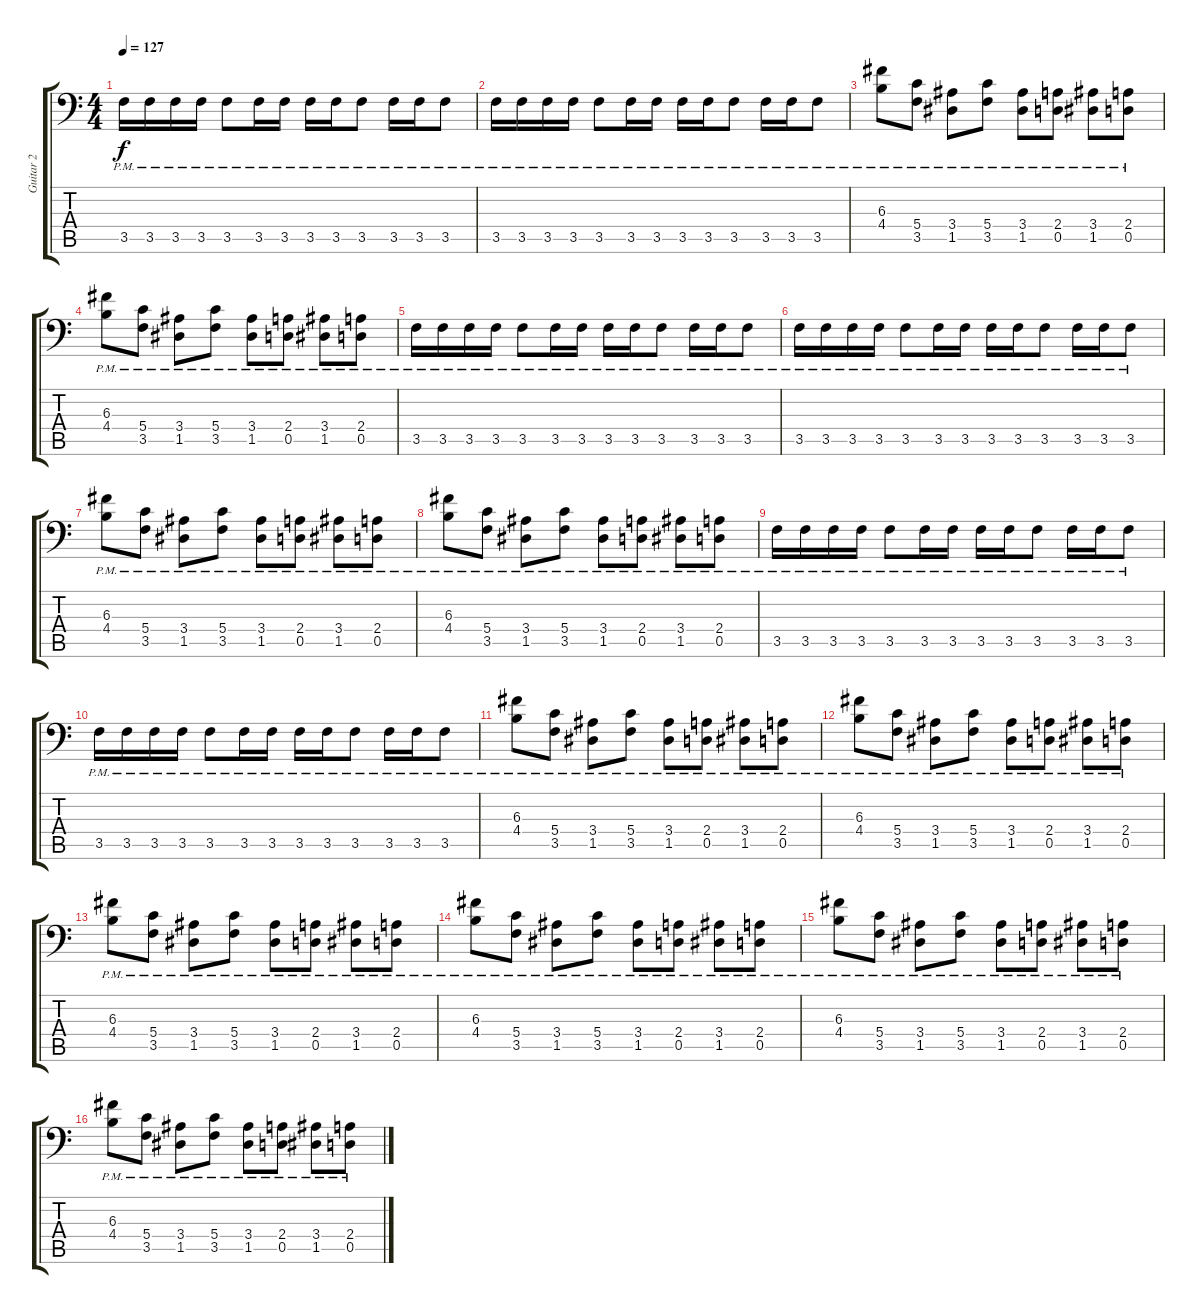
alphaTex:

\track ("Guitar 2" "Guitar 2") {instrument distortionguitar}
\staff {score tabs}
\tuning (A3 E3 C3 G2 D2 A1) {hide}
\ts (4 4)
\tempo 127
\clef f4
\ks c
3.5{pm}.16{dy f instrument distortionguitar} 3.5{pm}.16 3.5{pm}.16 3.5{pm}.16 3.5{pm}.8 3.5{pm}.16 3.5{pm}.16 3.5{pm}.16 3.5{pm}.16 3.5{pm}.8 3.5{pm}.16 3.5{pm}.16 3.5{pm}.8 |
3.5{pm}.16 3.5{pm}.16 3.5{pm}.16 3.5{pm}.16 3.5{pm}.8 3.5{pm}.16 3.5{pm}.16 3.5{pm}.16 3.5{pm}.16 3.5{pm}.8 3.5{pm}.16 3.5{pm}.16 3.5{pm}.8 |
(6.3{pm} 4.4{pm}).8 (5.4{pm} 3.5{pm}).8 (3.4{pm} 1.5{pm}).8 (5.4{pm} 3.5{pm}).8 (3.4{pm} 1.5{pm}).8 (2.4{pm} 0.5{pm}).8 (3.4{pm} 1.5{pm}).8 (2.4{pm} 0.5{pm}).8 |
(6.3{pm} 4.4{pm}).8 (5.4{pm} 3.5{pm}).8 (3.4{pm} 1.5{pm}).8 (5.4{pm} 3.5{pm}).8 (3.4{pm} 1.5{pm}).8 (2.4{pm} 0.5{pm}).8 (3.4{pm} 1.5{pm}).8 (2.4{pm} 0.5{pm}).8 |
3.5{pm}.16 3.5{pm}.16 3.5{pm}.16 3.5{pm}.16 3.5{pm}.8 3.5{pm}.16 3.5{pm}.16 3.5{pm}.16 3.5{pm}.16 3.5{pm}.8 3.5{pm}.16 3.5{pm}.16 3.5{pm}.8 |
3.5{pm}.16 3.5{pm}.16 3.5{pm}.16 3.5{pm}.16 3.5{pm}.8 3.5{pm}.16 3.5{pm}.16 3.5{pm}.16 3.5{pm}.16 3.5{pm}.8 3.5{pm}.16 3.5{pm}.16 3.5{pm}.8 |
(6.3{pm} 4.4{pm}).8 (5.4{pm} 3.5{pm}).8 (3.4{pm} 1.5{pm}).8 (5.4{pm} 3.5{pm}).8 (3.4{pm} 1.5{pm}).8 (2.4{pm} 0.5{pm}).8 (3.4{pm} 1.5{pm}).8 (2.4{pm} 0.5{pm}).8 |
(6.3{pm} 4.4{pm}).8 (5.4{pm} 3.5{pm}).8 (3.4{pm} 1.5{pm}).8 (5.4{pm} 3.5{pm}).8 (3.4{pm} 1.5{pm}).8 (2.4{pm} 0.5{pm}).8 (3.4{pm} 1.5{pm}).8 (2.4{pm} 0.5{pm}).8 |
3.5{pm}.16 3.5{pm}.16 3.5{pm}.16 3.5{pm}.16 3.5{pm}.8 3.5{pm}.16 3.5{pm}.16 3.5{pm}.16 3.5{pm}.16 3.5{pm}.8 3.5{pm}.16 3.5{pm}.16 3.5{pm}.8 |
3.5{pm}.16 3.5{pm}.16 3.5{pm}.16 3.5{pm}.16 3.5{pm}.8 3.5{pm}.16 3.5{pm}.16 3.5{pm}.16 3.5{pm}.16 3.5{pm}.8 3.5{pm}.16 3.5{pm}.16 3.5{pm}.8 |
(6.3{pm} 4.4{pm}).8 (5.4{pm} 3.5{pm}).8 (3.4{pm} 1.5{pm}).8 (5.4{pm} 3.5{pm}).8 (3.4{pm} 1.5{pm}).8 (2.4{pm} 0.5{pm}).8 (3.4{pm} 1.5{pm}).8 (2.4{pm} 0.5{pm}).8 |
(6.3{pm} 4.4{pm}).8 (5.4{pm} 3.5{pm}).8 (3.4{pm} 1.5{pm}).8 (5.4{pm} 3.5{pm}).8 (3.4{pm} 1.5{pm}).8 (2.4{pm} 0.5{pm}).8 (3.4{pm} 1.5{pm}).8 (2.4{pm} 0.5{pm}).8 |
(6.3{pm} 4.4{pm}).8 (5.4{pm} 3.5{pm}).8 (3.4{pm} 1.5{pm}).8 (5.4{pm} 3.5{pm}).8 (3.4{pm} 1.5{pm}).8 (2.4{pm} 0.5{pm}).8 (3.4{pm} 1.5{pm}).8 (2.4{pm} 0.5{pm}).8 |
(6.3{pm} 4.4{pm}).8 (5.4{pm} 3.5{pm}).8 (3.4{pm} 1.5{pm}).8 (5.4{pm} 3.5{pm}).8 (3.4{pm} 1.5{pm}).8 (2.4{pm} 0.5{pm}).8 (3.4{pm} 1.5{pm}).8 (2.4{pm} 0.5{pm}).8 |
(6.3{pm} 4.4{pm}).8 (5.4{pm} 3.5{pm}).8 (3.4{pm} 1.5{pm}).8 (5.4{pm} 3.5{pm}).8 (3.4{pm} 1.5{pm}).8 (2.4{pm} 0.5{pm}).8 (3.4{pm} 1.5{pm}).8 (2.4{pm} 0.5{pm}).8 |
(6.3{pm} 4.4{pm}).8 (5.4{pm} 3.5{pm}).8 (3.4{pm} 1.5{pm}).8 (5.4{pm} 3.5{pm}).8 (3.4{pm} 1.5{pm}).8 (2.4{pm} 0.5{pm}).8 (3.4{pm} 1.5{pm}).8 (2.4{pm} 0.5{pm}).8
